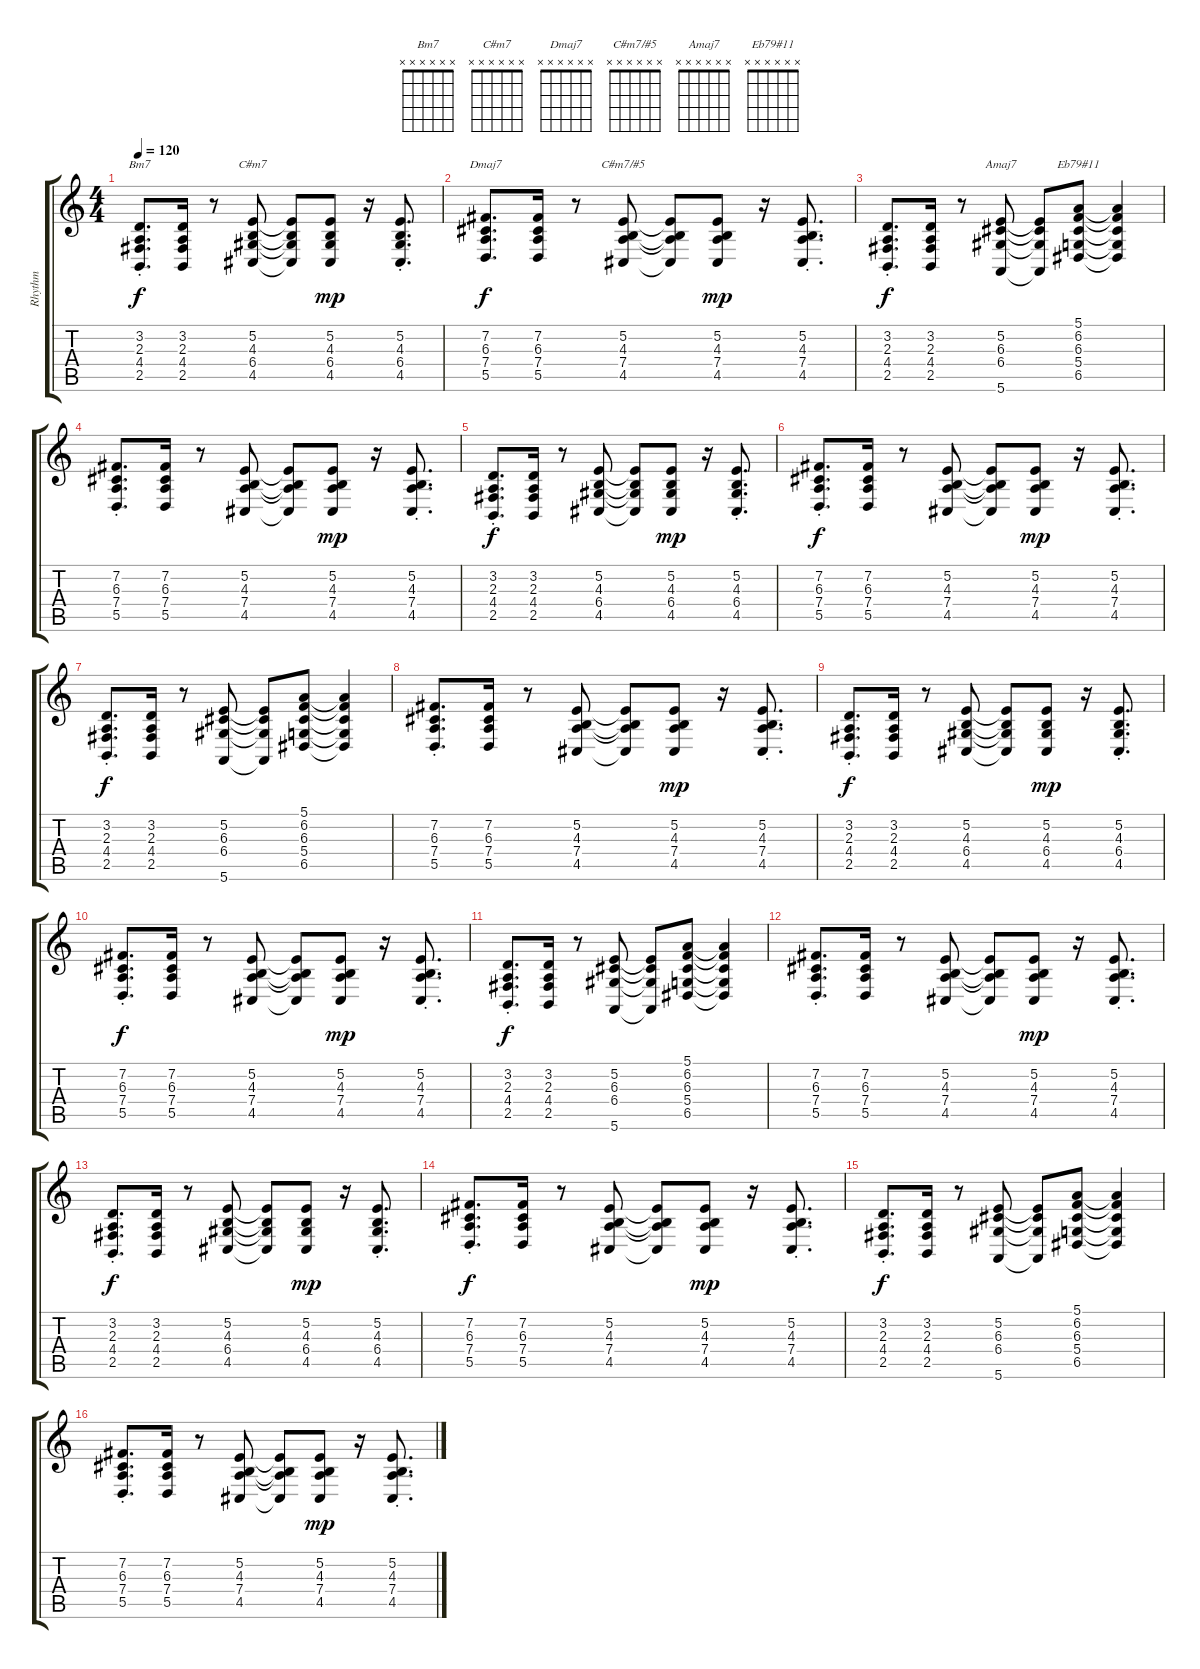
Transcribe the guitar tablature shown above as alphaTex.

\track ("Rhythm " "Rhythm ") {instrument electricpiano1}
\staff {score tabs}
\tuning (E4 B3 G3 D3 A2 E2) {hide}
\chord ("Bm7" x x x x x x)
\chord ("C#m7" x x x x x x)
\chord ("Dmaj7" x x x x x x)
\chord ("C#m7/#5" x x x x x x)
\chord ("Amaj7" x x x x x x)
\chord ("Eb79#11" x x x x x x)
\ts (4 4)
\tempo 120
\clef g2
\ks c
(3.2{st} 2.3{st} 4.4{st} 2.5{st}).8{d ch "Bm7" dy f} (3.2 2.3 4.4 2.5).16 r.8 (5.2 4.3 6.4 4.5).8{ch "C#m7"} (5.2{t} 4.3{t} 6.4{t} 4.5{t}).8 (5.2 4.3 6.4 4.5).8{dy mp} r.16 (5.2{st} 4.3{st} 6.4{st} 4.5{st}).8{d} |
(7.2 6.3 7.4 5.5).8{d ch "Dmaj7" dy f} (7.2 6.3 7.4 5.5).16 r.8 (5.2 4.3 7.4 4.5).8{ch "C#m7/#5"} (5.2{t} 4.3{t} 7.4{t} 4.5{t}).8 (5.2 4.3 7.4 4.5).8{dy mp} r.16 (5.2{st} 4.3{st} 7.4{st} 4.5{st}).8{d} |
(3.2{st} 2.3{st} 4.4{st} 2.5{st}).8{d dy f} (3.2 2.3 4.4 2.5).16 r.8 (5.2 6.3 6.4 5.6).8{ch "Amaj7"} (5.2{t} 6.3{t} 6.4{t} 5.6{t}).8 (5.1 6.2 6.3 5.4 6.5).8{ch "Eb79#11"} (5.1{t} 6.2{t} 6.3{t} 5.4{t} 6.5{t}).4 |
(7.2{st} 6.3{st} 7.4{st} 5.5{st}).8{d} (7.2 6.3 7.4 5.5).16 r.8 (5.2 4.3 7.4 4.5).8 (5.2{t} 4.3{t} 7.4{t} 4.5{t}).8 (5.2 4.3 7.4 4.5).8{dy mp} r.16 (5.2{st} 4.3{st} 7.4{st} 4.5{st}).8{d} |
(3.2{st} 2.3{st} 4.4{st} 2.5{st}).8{d dy f} (3.2 2.3 4.4 2.5).16 r.8 (5.2 4.3 6.4 4.5).8 (5.2{t} 4.3{t} 6.4{t} 4.5{t}).8 (5.2 4.3 6.4 4.5).8{dy mp} r.16 (5.2{st} 4.3{st} 6.4{st} 4.5{st}).8{d} |
(7.2{st} 6.3{st} 7.4{st} 5.5{st}).8{d dy f} (7.2 6.3 7.4 5.5).16 r.8 (5.2 4.3 7.4 4.5).8 (5.2{t} 4.3{t} 7.4{t} 4.5{t}).8 (5.2 4.3 7.4 4.5).8{dy mp} r.16 (5.2{st} 4.3{st} 7.4{st} 4.5{st}).8{d} |
(3.2{st} 2.3{st} 4.4{st} 2.5{st}).8{d dy f} (3.2 2.3 4.4 2.5).16 r.8 (5.2 6.3 6.4 5.6).8 (5.2{t} 6.3{t} 6.4{t} 5.6{t}).8 (5.1 6.2 6.3 5.4 6.5).8 (5.1{t} 6.2{t} 6.3{t} 5.4{t} 6.5{t}).4 |
(7.2{st} 6.3{st} 7.4{st} 5.5{st}).8{d} (7.2 6.3 7.4 5.5).16 r.8 (5.2 4.3 7.4 4.5).8 (5.2{t} 4.3{t} 7.4{t} 4.5{t}).8 (5.2 4.3 7.4 4.5).8{dy mp} r.16 (5.2{st} 4.3{st} 7.4{st} 4.5{st}).8{d} |
(3.2{st} 2.3{st} 4.4{st} 2.5{st}).8{d dy f} (3.2 2.3 4.4 2.5).16 r.8 (5.2 4.3 6.4 4.5).8 (5.2{t} 4.3{t} 6.4{t} 4.5{t}).8 (5.2 4.3 6.4 4.5).8{dy mp} r.16 (5.2{st} 4.3{st} 6.4{st} 4.5{st}).8{d} |
(7.2{st} 6.3{st} 7.4{st} 5.5{st}).8{d dy f} (7.2 6.3 7.4 5.5).16 r.8 (5.2 4.3 7.4 4.5).8 (5.2{t} 4.3{t} 7.4{t} 4.5{t}).8 (5.2 4.3 7.4 4.5).8{dy mp} r.16 (5.2{st} 4.3{st} 7.4{st} 4.5{st}).8{d} |
(3.2{st} 2.3{st} 4.4{st} 2.5{st}).8{d dy f} (3.2 2.3 4.4 2.5).16 r.8 (5.2 6.3 6.4 5.6).8 (5.2{t} 6.3{t} 6.4{t} 5.6{t}).8 (5.1 6.2 6.3 5.4 6.5).8 (5.1{t} 6.2{t} 6.3{t} 5.4{t} 6.5{t}).4 |
(7.2{st} 6.3{st} 7.4{st} 5.5{st}).8{d} (7.2 6.3 7.4 5.5).16 r.8 (5.2 4.3 7.4 4.5).8 (5.2{t} 4.3{t} 7.4{t} 4.5{t}).8 (5.2 4.3 7.4 4.5).8{dy mp} r.16 (5.2{st} 4.3{st} 7.4{st} 4.5{st}).8{d} |
(3.2{st} 2.3{st} 4.4{st} 2.5{st}).8{d dy f} (3.2 2.3 4.4 2.5).16 r.8 (5.2 4.3 6.4 4.5).8 (5.2{t} 4.3{t} 6.4{t} 4.5{t}).8 (5.2 4.3 6.4 4.5).8{dy mp} r.16 (5.2{st} 4.3{st} 6.4{st} 4.5{st}).8{d} |
(7.2{st} 6.3{st} 7.4{st} 5.5{st}).8{d dy f} (7.2 6.3 7.4 5.5).16 r.8 (5.2 4.3 7.4 4.5).8 (5.2{t} 4.3{t} 7.4{t} 4.5{t}).8 (5.2 4.3 7.4 4.5).8{dy mp} r.16 (5.2{st} 4.3{st} 7.4{st} 4.5{st}).8{d} |
(3.2{st} 2.3{st} 4.4{st} 2.5{st}).8{d dy f} (3.2 2.3 4.4 2.5).16 r.8 (5.2 6.3 6.4 5.6).8 (5.2{t} 6.3{t} 6.4{t} 5.6{t}).8 (5.1 6.2 6.3 5.4 6.5).8 (5.1{t} 6.2{t} 6.3{t} 5.4{t} 6.5{t}).4 |
(7.2{st} 6.3{st} 7.4{st} 5.5{st}).8{d} (7.2 6.3 7.4 5.5).16 r.8 (5.2 4.3 7.4 4.5).8 (5.2{t} 4.3{t} 7.4{t} 4.5{t}).8 (5.2 4.3 7.4 4.5).8{dy mp} r.16 (5.2{st} 4.3{st} 7.4{st} 4.5{st}).8{d}
